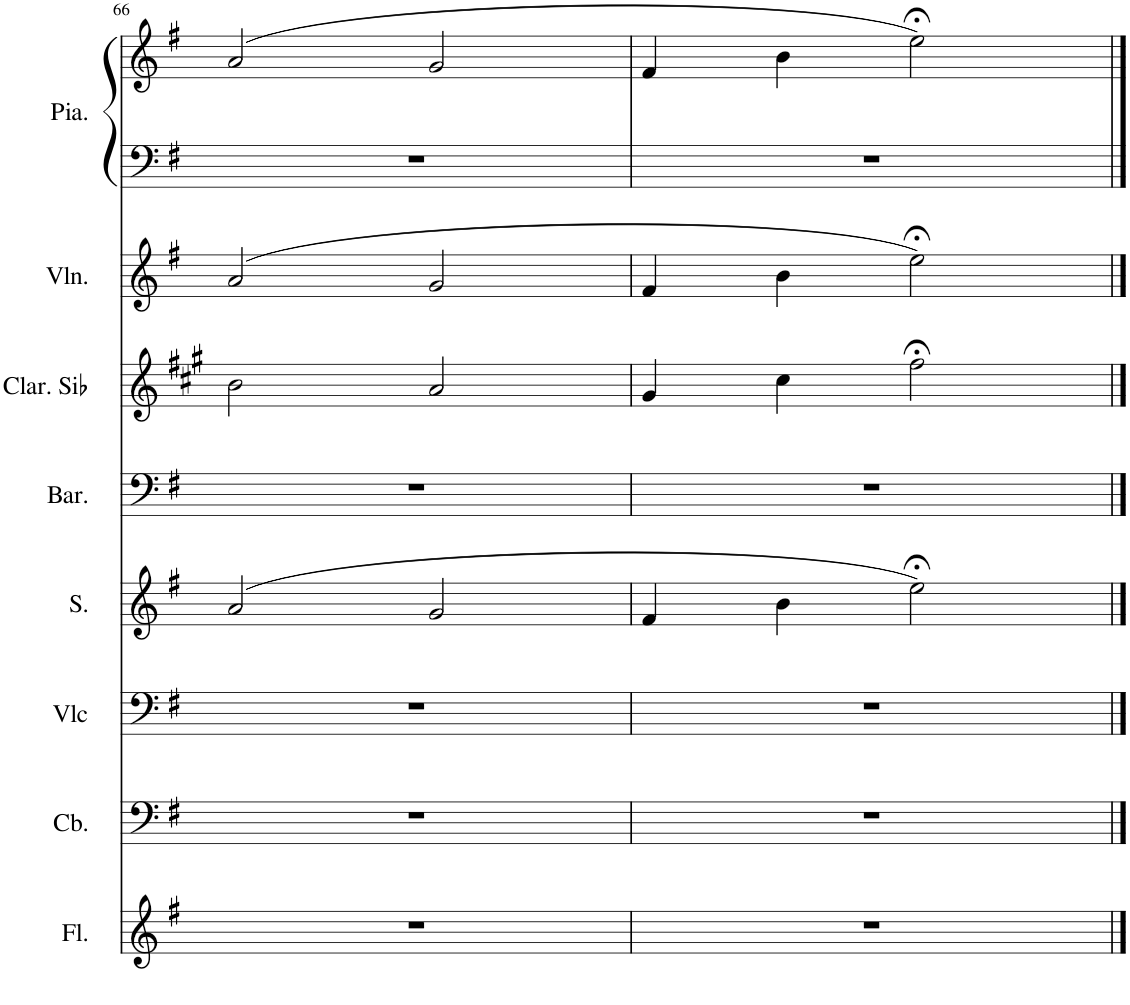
**kern	**kern	**kern	**kern	**kern	**kern	**kern	**kern	**kern
*part8	*part7	*part6	*part5	*part4	*part3	*part2	*part1	*part1
*staff9	*staff8	*staff7	*staff6	*staff5	*staff4	*staff3	*staff2	*staff1
*I"Flûte	*I"Contrebasse	*I"Violoncelle	*I"Soprano	*I"Baryton	*I"Clarinette en Sib	*I"Violon	*I"Piano	*
*I'Fl.	*I'Cb.	*I'Vlc	*I'S.	*I'Bar.	*I'Clar. Sib	*I'Vln.	*I'Pia.	*
!!LO:PB:g=z
*clefG2	*clefF4	*clefF4	*clefG2	*clefF4	*clefG2	*clefG2	*clefF4	*clefG2
*	*Trd7c12	*	*	*	*Trd1c2	*	*	*
*k[f#]	*k[f#]	*k[f#]	*k[f#]	*k[f#]	*k[f#c#g#]	*k[f#]	*k[f#]	*k[f#]
*M4/4	*M4/4	*M4/4	*M4/4	*M4/4	*M4/4	*M4/4	*M4/4	*M4/4
=66	=66	=66	=66	=66	=66	=66	=66	=66
1r	1r	1r	(2a/	1r	2b\	(2a/	1r	(2a/
.	.	.	2g/	.	2a/	2g/	.	2g/
=67	=67	=67	=67	=67	=67	=67	=67	=67
1r	1r	1r	4f#/	1r	4g#/	4f#/	1r	4f#/
.	.	.	4b\	.	4cc#\	4b\	.	4b\
.	.	.	2ee;<\)	.	2ff#;<\	2ee;<\)	.	2ee;<\)
==	==	==	==	==	==	==	==	==
*-	*-	*-	*-	*-	*-	*-	*-	*-
